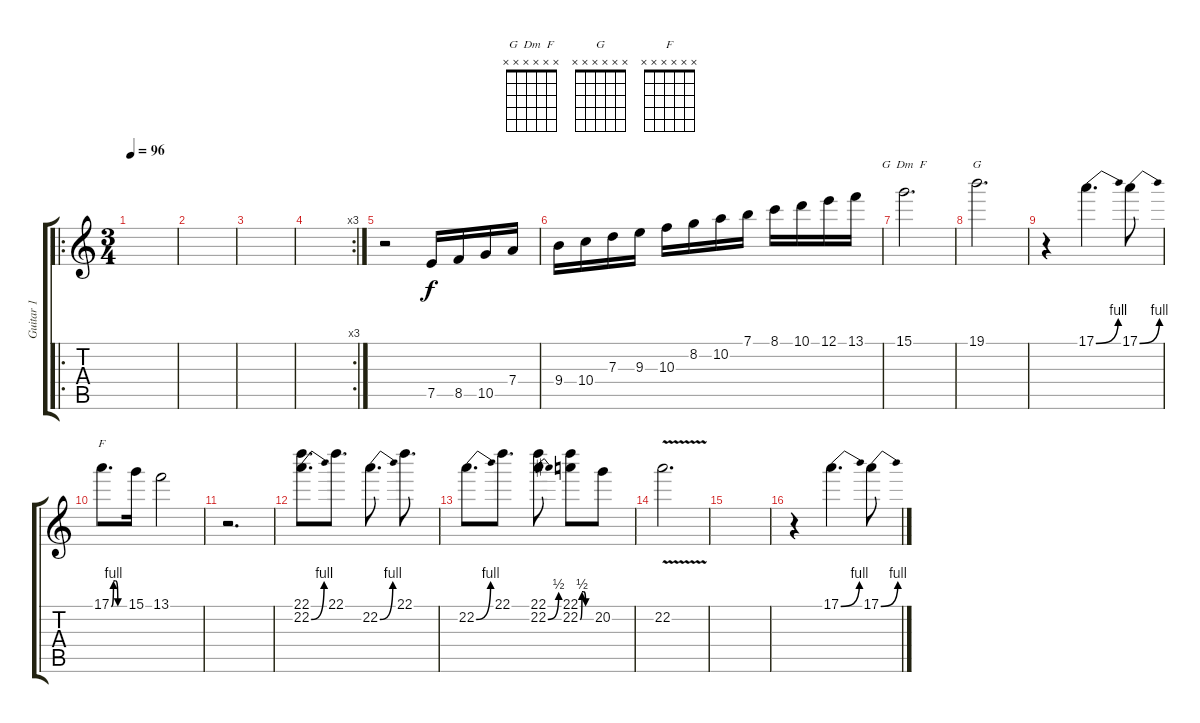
\track ("Guitar 1" "Guitar 1") {instrument distortionguitar}
\staff {score tabs}
\tuning (E4 B3 G3 D3 A2 E2) {hide}
\chord ("G  Dm  F" x x x x x x)
\chord ("G" x x x x x x)
\chord ("F" x x x x x x)
\ro
\ts (3 4)
\tempo 96
\clef g2
\ks c
|
|
|
\rc 3
|
r.2 7.5.16 8.5.16 10.5.16 7.4.16 |
9.4.16 10.4.16 7.3.16 9.3.16 10.3.16 8.2.16 10.2.16 7.1.16 8.1.16 10.1.16 12.1.16 13.1.16 |
15.1.2{d ch "G  Dm  F"} |
19.1.2{d ch "G"} |
r.4 17.1{be (bend 0 0 60 4)}.4{d} 17.1{be (bend 0 0 60 4)}.8 |
17.1{be (custom 0 0 10 4 20 4 30 0 60 0)}.8{d ch "F"} 15.1.16 13.1.2 |
r.2{d} |
(22.1 22.2{be (bend 0 0 60 4)}).8{d} 22.1.8{d} 22.2{be (bend 0 0 60 4)}.8{d} 22.1.8{d} |
22.2{be (bend 0 0 60 4)}.8{d} 22.1.8{d} (22.1 22.2{be (bend 0 0 60 2)}).8 (22.1 22.2{be (custom 0 0 10 2 20 2 30 0 60 0)}).8 20.2.8 |
22.2{v}.2{d} |
|
r.4 17.1{be (bend 0 0 60 4)}.4{d} 17.1{be (bend 0 0 60 4)}.8
